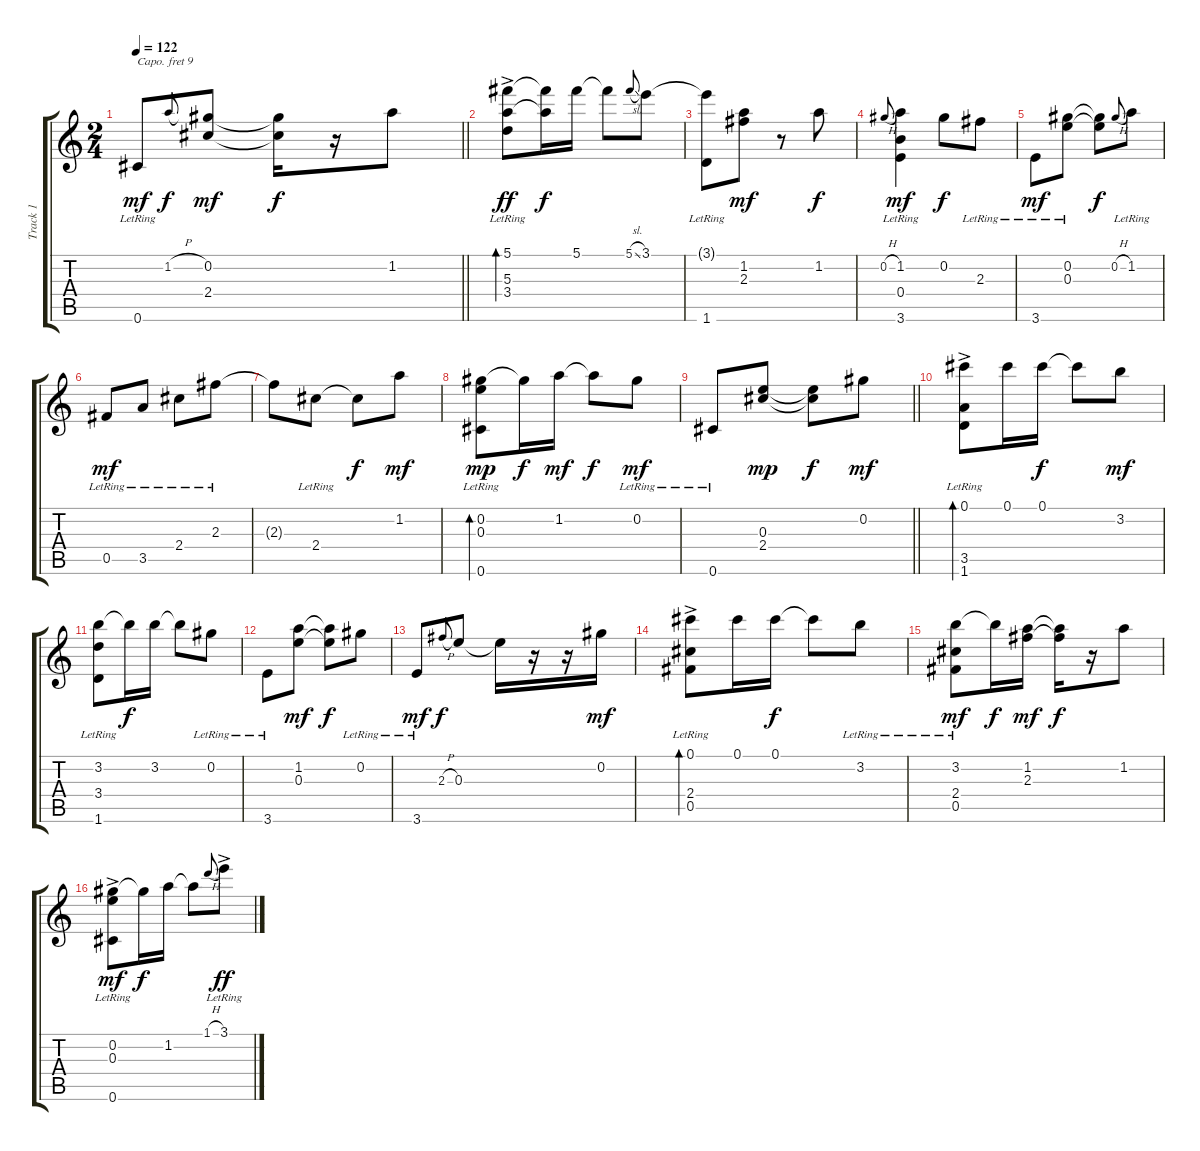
\track ("Track 1" "Track 1") {instrument acousticguitarsteel}
\staff {score tabs}
\capo 9
\tuning (E4 B3 G3 D3 A2 E2) {hide}
\ts (2 4)
\tempo 122
\clef g2
\barLineRight lightlight
\ks c
0.6{lr}.8{dy mf} 1.2{h}.8{gr onbeat dy f} (0.2 2.4).8{dy mf} (0.2{t} 2.4{t}).16{dy f} r.16 1.2.8 |
(5.1{ac} 5.3{lr} 3.4{lr}).8{bd 60 dy ff} (5.1{t} 5.3{t}).16{dy f} 5.1.16 5.1{t}.8 5.1{sl}.8{gr onbeat} 3.1.8 |
(3.1{t} 1.6{lr}).8 (1.2 2.3).8{dy mf} r.8 1.2.8{dy f} |
0.2{h}.8{gr onbeat} (1.2 0.4{lr} 3.6{lr}).4{dy mf} 0.2.8{dy f} 2.3{lr}.8 |
3.6{lr}.8{dy mf} (0.2 0.3{lr}).8 (0.2{t} 0.3{t}).8{dy f} 0.2{h}.8{gr onbeat} 1.2{lr}.8 |
0.5{lr}.8{dy mf} 3.5{lr}.8 2.4{lr}.8 2.3{lr}.8 |
2.3{t}.8 2.4{lr}.8 2.4{t}.8{dy f} 1.2.8{dy mf} |
(0.2 0.3{lr} 0.6{lr}).8{bd 60 dy mp} 0.2{t}.16{dy f} 1.2.16{dy mf} 1.2{t}.8{dy f} 0.2{lr}.8{dy mf} |
\barLineRight lightlight
0.6{lr}.8 (0.3 2.4).8{dy mp} (0.3{t} 2.4{t}).8{dy f} 0.2.8{dy mf} |
(0.1{ac} 3.5{lr} 1.6{lr}).8{bd 60} 0.1.16 0.1.16{dy f} 0.1{t}.8 3.2.8{dy mf} |
(3.2 3.4{lr} 1.6{lr}).8 3.2{t}.16{dy f} 3.2.16 3.2{t}.8 0.2{lr}.8 |
3.6{lr}.8 (1.2 0.3).8{dy mf} (1.2{t} 0.3{t}).8{dy f} 0.2{lr}.8 |
3.6{lr}.8{dy mf} 2.3{h}.8{gr onbeat dy f} 0.3.8 0.3{t}.16 r.16 r.16 0.2.16{dy mf} |
(0.1{ac} 2.4{lr} 0.5{lr}).8{bd 60} 0.1.16 0.1.16{dy f} 0.1{t}.8 3.2{lr}.8 |
(3.2 2.4{lr} 0.5{lr}).8{dy mf} 3.2{t}.16{dy f} (1.2 2.3).16{dy mf} (1.2{t} 2.3{t}).16{dy f} r.16 1.2.8 |
(0.2{ac} 0.3{lr} 0.6{lr}).8{dy mf} 0.2{t}.16{dy f} 1.2.16 1.2{t}.8 1.1{h}.8{gr onbeat} 3.1{ac lr}.8{dy ff}
